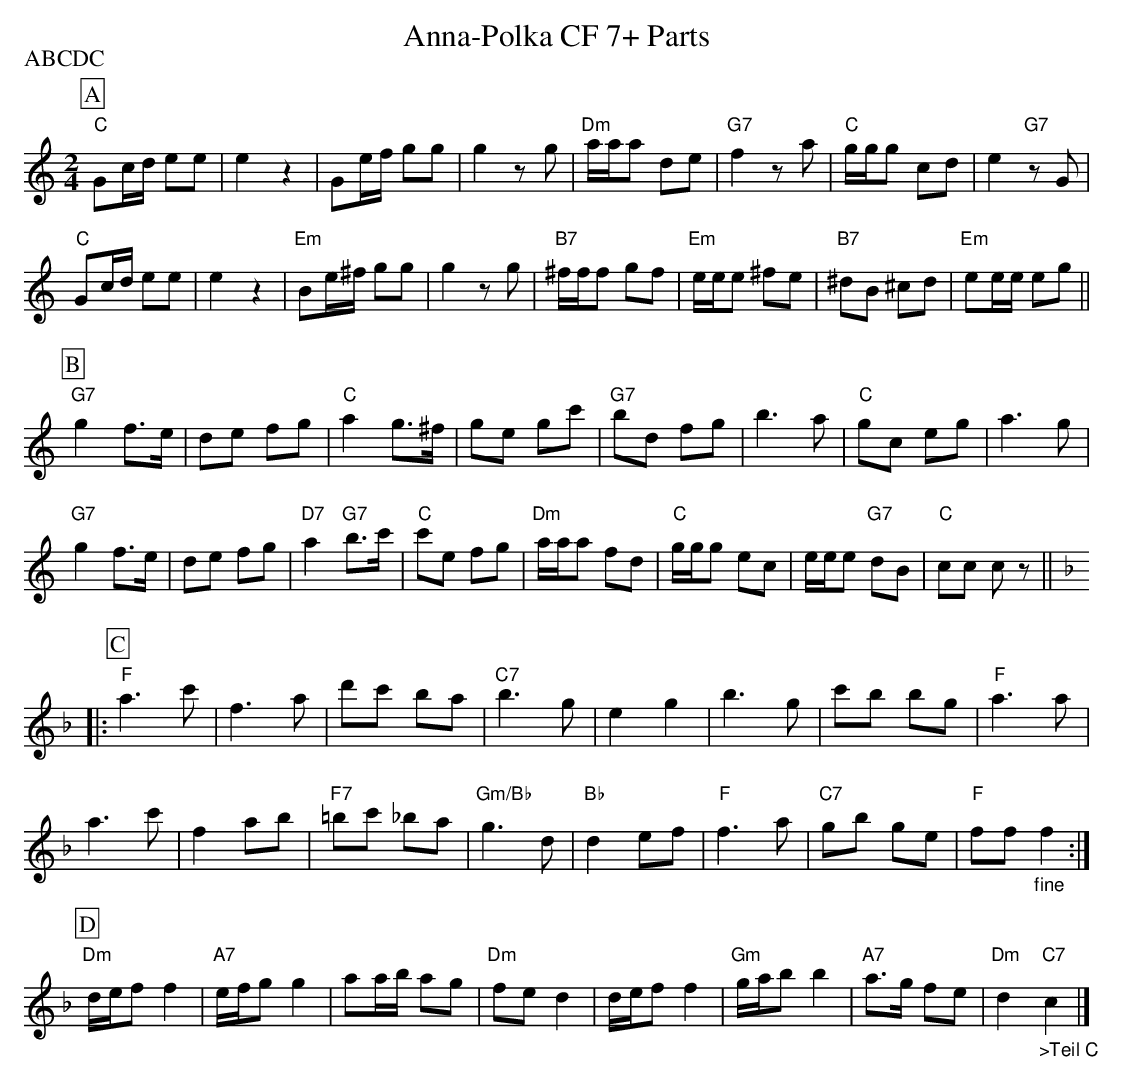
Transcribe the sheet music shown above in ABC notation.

X:1
T:Anna-Polka CF 7+ Parts
P:ABCDC
M:2/4
L:1/8
K:Cmaj%%MIDI gchordon
[P:A] "C"Gc/2d/2 ee | e2z2 | Ge/2f/2 gg | g2zg | "Dm"a/2a/2a de | "G7"f2za | "C"g/2g/2g cd | e2"G7"zG |
"C"Gc/2d/2 ee | e2z2 | "Em"Be/2^f/2 gg | g2zg | "B7"^f/2f/2f gf | "Em"e/2e/2e ^fe | "B7"^dB ^cd | "Em"ee/2e/2 eg ||
[P:B] "G7"g2f>e | de fg | "C"a2 g>^f | ge gc' | "G7"bd fg | b3a | "C"gc eg | a3g |
"G7"g2 f>e | de fg | "D7"a2 "G7"b>c' | "C"c'e fg | "Dm"a/2a/2a fd | "C"g/2g/2g ec | e/2e/2e "G7"dB | "C"cc cz ||
|: [P:C] [K:Fmaj]
"F"a3c' | f3a | d'c' ba | "C7"b3g | e2g2 | b3g | c'b bg | "F"a3a |
a3c' | f2 ab | "F7"=bc' _ba | "Gm/Bb"g3d | "Bb"d2 ef | "F"f3a | "C7"gb ge | "F"ff "_fine"f2 :|
[P:D] "Dm"d/2e/2f f2 | "A7"e/2f/2g g2 | aa/2b/2 ag | "Dm"fed2 | d/2e/2f f2 | "Gm"g/2a/2b b2 | "A7"a>g fe | "Dm"d2"_>Teil C""C7"c2 |]
